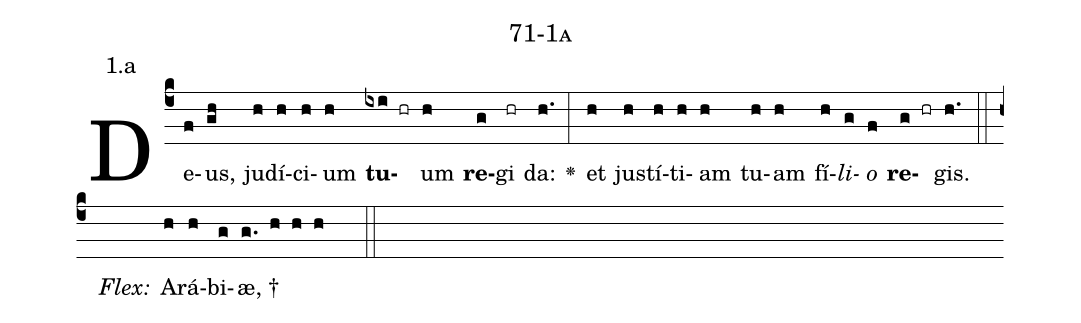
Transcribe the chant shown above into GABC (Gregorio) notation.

name: 71-1a;
annotation: 1.a;
%%
(c4)De(f)us,(gh) ju(h)dí(h)ci(h)um(h) <b>tu</b>(ixi hr)um(h) <b>re</b>(g)gi(hr) da:(h.) <v>\greheightstar</v>(:) et(h) jus(h)tí(h)ti(h)am(h) tu(h)am(h) fí(h)<i>li</i>(g)<i>o</i>(f) <b>re</b>(g hr)gis.(h.) (::)
<i>Flex:</i>()  A(h)rá(h)bi(g)æ, †(g. h h h  ::)

%E(h) u(h) o(g) u(f) a(g) e.(h.) (::)
